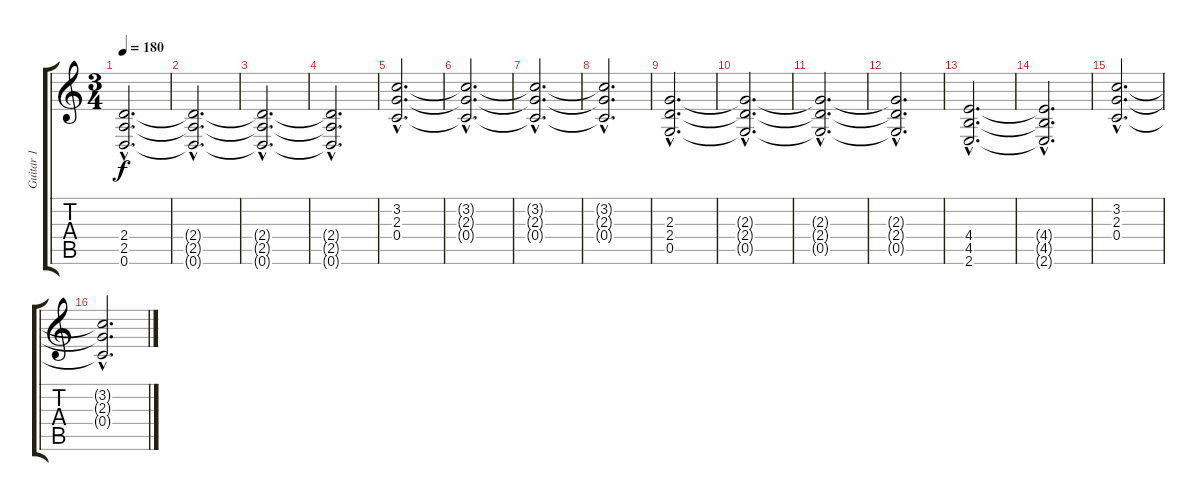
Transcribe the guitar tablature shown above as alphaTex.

\track ("Guitar 1" "Guitar 1") {instrument distortionguitar}
\staff {score tabs}
\tuning (D4 A3 F3 C3 G2 D2) {hide}
\ts (3 4)
\tempo 180
\clef g2
\ks c
(2.4{hac} 2.5{hac} 0.6{hac}).2{d dy f} |
(2.4{hac t} 2.5{hac t} 0.6{hac t}).2{d} |
(2.4{hac t} 2.5{hac t} 0.6{hac t}).2{d} |
(2.4{hac t} 2.5{hac t} 0.6{hac t}).2{d} |
(3.2{hac} 2.3{hac} 0.4{hac}).2{d} |
(3.2{hac t} 2.3{hac t} 0.4{hac t}).2{d} |
(3.2{hac t} 2.3{hac t} 0.4{hac t}).2{d} |
(3.2{hac t} 2.3{hac t} 0.4{hac t}).2{d} |
(2.3{hac} 2.4{hac} 0.5{hac}).2{d} |
(2.3{hac t} 2.4{hac t} 0.5{hac t}).2{d} |
(2.3{hac t} 2.4{hac t} 0.5{hac t}).2{d} |
(2.3{hac t} 2.4{hac t} 0.5{hac t}).2{d} |
(4.4{hac} 4.5{hac} 2.6{hac}).2{d} |
(4.4{hac t} 4.5{hac t} 2.6{hac t}).2{d} |
(3.2{hac} 2.3{hac} 0.4{hac}).2{d} |
(3.2{hac t} 2.3{hac t} 0.4{hac t}).2{d}
